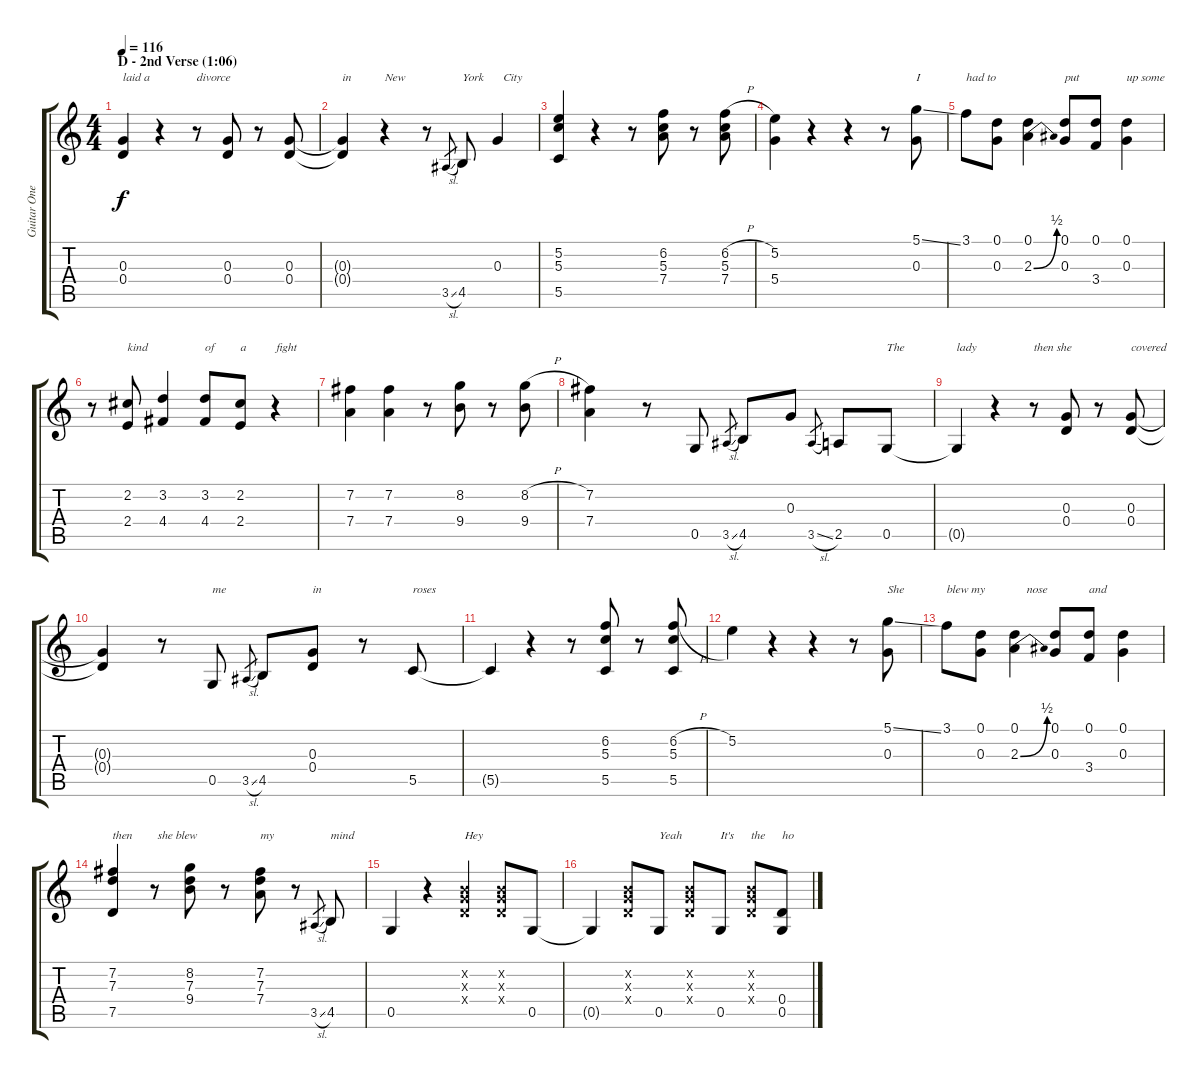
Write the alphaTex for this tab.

\track ("Guitar One" "Guitar One") {instrument electricguitarclean}
\staff {score tabs}
\tuning (D4 B3 G3 D3 G2 D2) {hide}
\ts (4 4)
\section ("" "D - 2nd Verse (1:06)")
\tempo 116
\clef g2
\ks c
(0.3 0.4).4{txt "laid a" dy f} r.4 r.8{txt "divorce"} (0.3 0.4).8 r.8 (0.3 0.4).8 |
(0.3{t} 0.4{t}).4{txt "in"} r.4{txt "New"} r.8 3.5{sl}.8{gr} 4.5.8{txt "York"} 0.3.4{txt "  City"} |
(5.2 5.3 5.5).4 r.4 r.8 (6.2 5.3 7.4).8 r.8 (6.2{h} 5.3 7.4).8 |
(5.2 5.4).4 r.4 r.4 r.8 (5.1{ss} 0.3).8{txt "I"} |
3.1.8{txt "had to"} (0.1 0.3).8 (0.1 2.3{be (bend 0 0 60 2)}).4 (0.1 0.3).8{txt "put"} (0.1 3.4).8 (0.1 0.3).4{txt "up some"} |
r.8 (2.2 2.4).8{txt "kind"} (3.2 4.4).4 (3.2 4.4).8{txt "of"} (2.2 2.4).8{txt "a"} r.4{txt "fight"} |
(7.2 7.4).4 (7.2 7.4).4 r.8 (8.2 9.4).8 r.8 (8.2{h} 9.4).8 |
(7.2 7.4).4 r.8 0.5.8 3.5{sl}.8{gr} 4.5.8 0.3.8 3.5{sl}.8{gr} 2.5.8 0.5.8{txt "The"} |
0.5{t}.4{txt "lady"} r.4 r.8{txt "then she"} (0.3 0.4).8 r.8 (0.3 0.4).8{txt "covered"} |
(0.3{t} 0.4{t}).4 r.8 0.5.8{txt "me"} 3.5{sl}.8{gr} 4.5.8 (0.3 0.4).8{txt "in"} r.8 5.5.8{txt "roses"} |
5.5{t}.4 r.4 r.8 (6.2 5.3 5.5).8 r.8 (6.2{h} 5.3 5.5).8 |
5.2.4 r.4 r.4 r.8 (5.1{ss} 0.3).8{txt "She"} |
3.1.8{txt "blew my"} (0.1 0.3).8 (0.1 2.3{be (bend 0 0 60 2)}).4{txt "    nose"} (0.1 0.3).8 (0.1 3.4).8{txt "and"} (0.1 0.3).4 |
(7.2 7.3 7.5).4{txt "then"} r.8{txt " she blew"} (8.2 7.3 9.4).8 r.8 (7.2 7.3 7.4).8{txt "my"} r.8 3.5{sl}.8{gr} 4.5.8{txt "mind"} |
0.5.4 r.4 (0.2{x} 0.3{x} 0.4{x}).4{txt "Hey"} (0.2{x} 0.3{x} 0.4{x}).8 0.5.8 |
0.5{t}.4 (0.2{x} 0.3{x} 0.4{x}).8 0.5.8{txt "Yeah"} (0.2{x} 0.3{x} 0.4{x}).8 0.5.8{txt "It's"} (0.2{x} 0.3{x} 0.4{x}).8{txt "the"} (0.4 0.5).8{txt "ho"}
